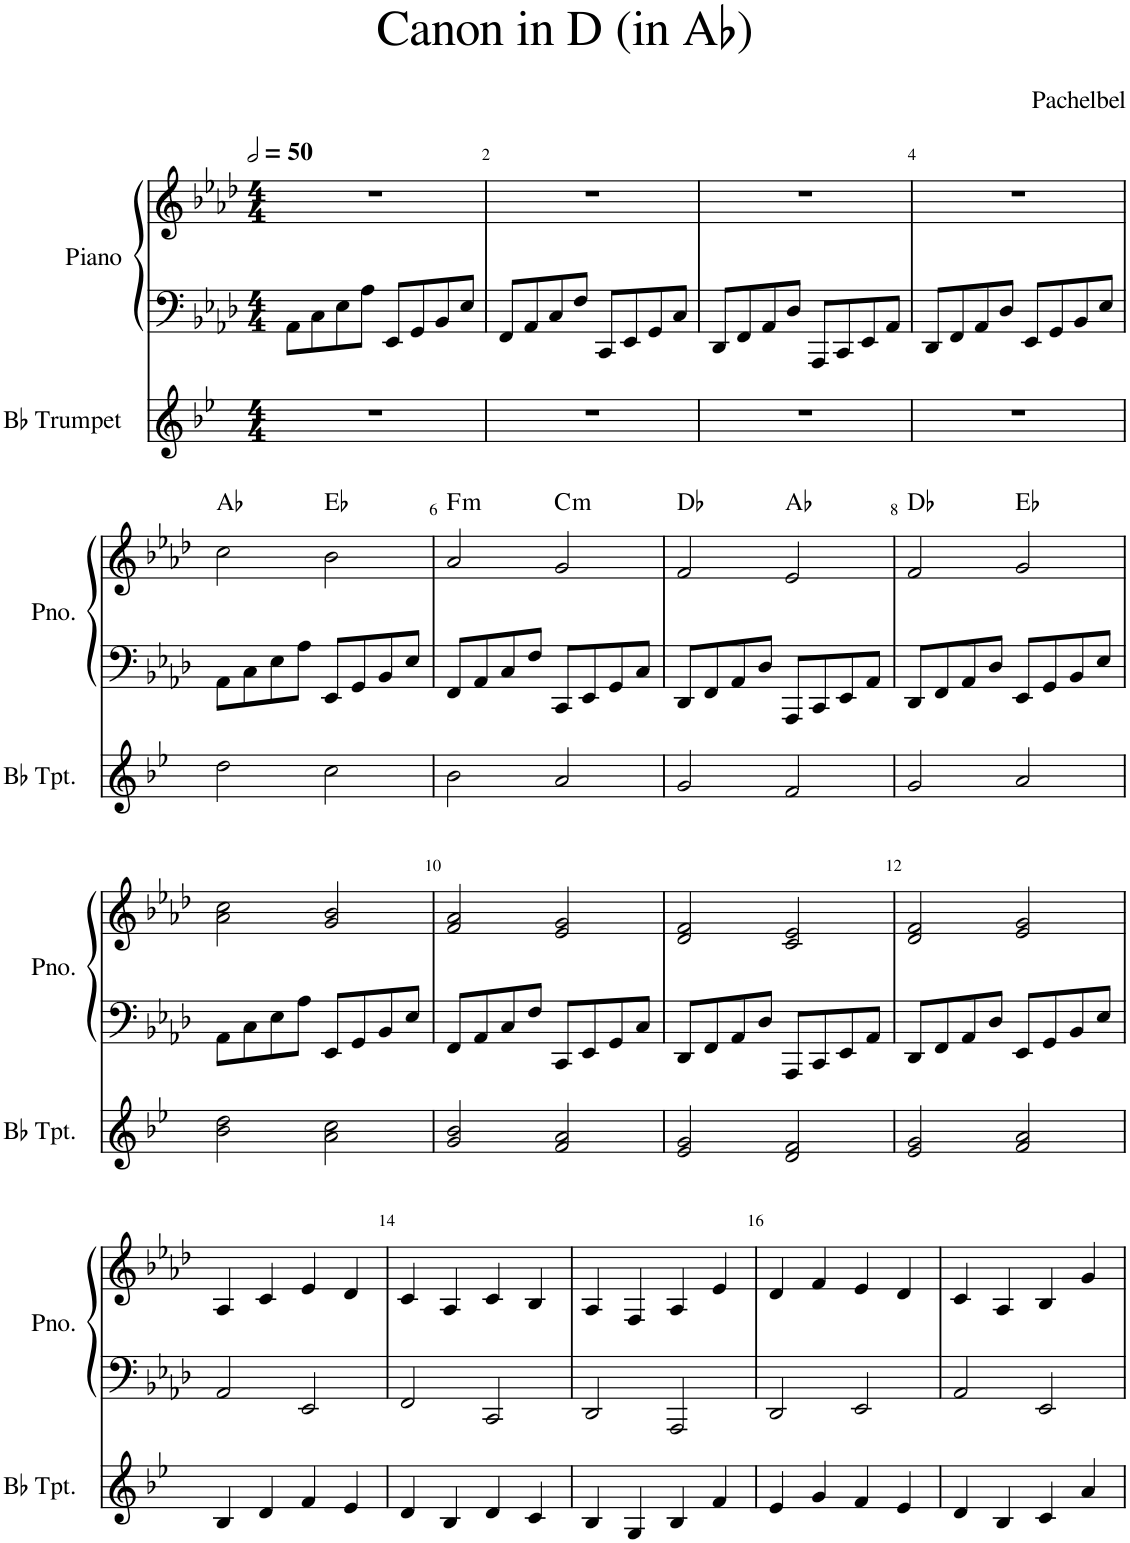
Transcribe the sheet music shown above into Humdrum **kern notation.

**kern	**kern	**kern	**harte
*part2	*part1	*part1	*part1
*staff3	*staff2	*staff1	*
*I"Bb Trumpet	*I"Piano	*	*
*I'Bb Tpt.	*I'Pno.	*	*
*clefG2	*clefF4	*clefG2	*
*Trd1c2	*	*	*
*k[b-e-]	*k[b-e-a-d-]	*k[b-e-a-d-]	*
*M4/4	*M4/4	*M4/4	*
*MM100	*MM100	*MM100	*
=1	=1	=1	=1
1r	8AA-\L	1r	.
.	8C\	.	.
.	8E-\	.	.
.	8A-\J	.	.
.	8EE-/L	.	.
.	8GG/	.	.
.	8BB-/	.	.
.	8E-/J	.	.
=2	=2	=2	=2
1r	8FF/L	1r	.
.	8AA-/	.	.
.	8C/	.	.
.	8F/J	.	.
.	8CC/L	.	.
.	8EE-/	.	.
.	8GG/	.	.
.	8C/J	.	.
=3	=3	=3	=3
1r	8DD-/L	1r	.
.	8FF/	.	.
.	8AA-/	.	.
.	8D-/J	.	.
.	8AAA-/L	.	.
.	8CC/	.	.
.	8EE-/	.	.
.	8AA-/J	.	.
=4	=4	=4	=4
1r	8DD-/L	1r	.
.	8FF/	.	.
.	8AA-/	.	.
.	8D-/J	.	.
.	8EE-/L	.	.
.	8GG/	.	.
.	8BB-/	.	.
.	8E-/J	.	.
!!LO:LB:g=z
=5	=5	=5	=5
2dd\	8AA-\L	2cc\	Ab:maj
.	8C\	.	.
.	8E-\	.	.
.	8A-\J	.	.
2cc\	8EE-/L	2b-\	Eb:maj
.	8GG/	.	.
.	8BB-/	.	.
.	8E-/J	.	.
=6	=6	=6	=6
!	!	!	!LO:H:kt=m
2b-\	8FF/L	2a-/	F:min
.	8AA-/	.	.
.	8C/	.	.
.	8F/J	.	.
!	!	!	!LO:H:kt=m
2a/	8CC/L	2g/	C:min
.	8EE-/	.	.
.	8GG/	.	.
.	8C/J	.	.
=7	=7	=7	=7
2g/	8DD-/L	2f/	Db:maj
.	8FF/	.	.
.	8AA-/	.	.
.	8D-/J	.	.
2f/	8AAA-/L	2e-/	Ab:maj
.	8CC/	.	.
.	8EE-/	.	.
.	8AA-/J	.	.
=8	=8	=8	=8
2g/	8DD-/L	2f/	Db:maj
.	8FF/	.	.
.	8AA-/	.	.
.	8D-/J	.	.
2a/	8EE-/L	2g/	Eb:maj
.	8GG/	.	.
.	8BB-/	.	.
.	8E-/J	.	.
!!LO:LB:g=z
=9	=9	=9	=9
2b-\ 2dd\	8AA-\L	2a-\ 2cc\	.
.	8C\	.	.
.	8E-\	.	.
.	8A-\J	.	.
2a\ 2cc\	8EE-/L	2g/ 2b-/	.
.	8GG/	.	.
.	8BB-/	.	.
.	8E-/J	.	.
=10	=10	=10	=10
2g/ 2b-/	8FF/L	2f/ 2a-/	.
.	8AA-/	.	.
.	8C/	.	.
.	8F/J	.	.
2f/ 2a/	8CC/L	2e-/ 2g/	.
.	8EE-/	.	.
.	8GG/	.	.
.	8C/J	.	.
=11	=11	=11	=11
2e-/ 2g/	8DD-/L	2d-/ 2f/	.
.	8FF/	.	.
.	8AA-/	.	.
.	8D-/J	.	.
2d/ 2f/	8AAA-/L	2c/ 2e-/	.
.	8CC/	.	.
.	8EE-/	.	.
.	8AA-/J	.	.
=12	=12	=12	=12
2e-/ 2g/	8DD-/L	2d-/ 2f/	.
.	8FF/	.	.
.	8AA-/	.	.
.	8D-/J	.	.
2f/ 2a/	8EE-/L	2e-/ 2g/	.
.	8GG/	.	.
.	8BB-/	.	.
.	8E-/J	.	.
!!LO:LB:g=z
=13	=13	=13	=13
4B-/	2AA-/	4A-/	.
4d/	.	4c/	.
4f/	2EE-/	4e-/	.
4e-/	.	4d-/	.
=14	=14	=14	=14
4d/	2FF/	4c/	.
4B-/	.	4A-/	.
4d/	2CC/	4c/	.
4c/	.	4B-/	.
=15	=15	=15	=15
4B-/	2DD-/	4A-/	.
4G/	.	4F/	.
4B-/	2AAA-/	4A-/	.
4f/	.	4e-/	.
=16	=16	=16	=16
4e-/	2DD-/	4d-/	.
4g/	.	4f/	.
4f/	2EE-/	4e-/	.
4e-/	.	4d-/	.
=17	=17	=17	=17
4d/	2AA-/	4c/	.
4B-/	.	4A-/	.
4c/	2EE-/	4B-/	.
4a/	.	4g/	.
=	=	=	=
*-	*-	*-	*-
